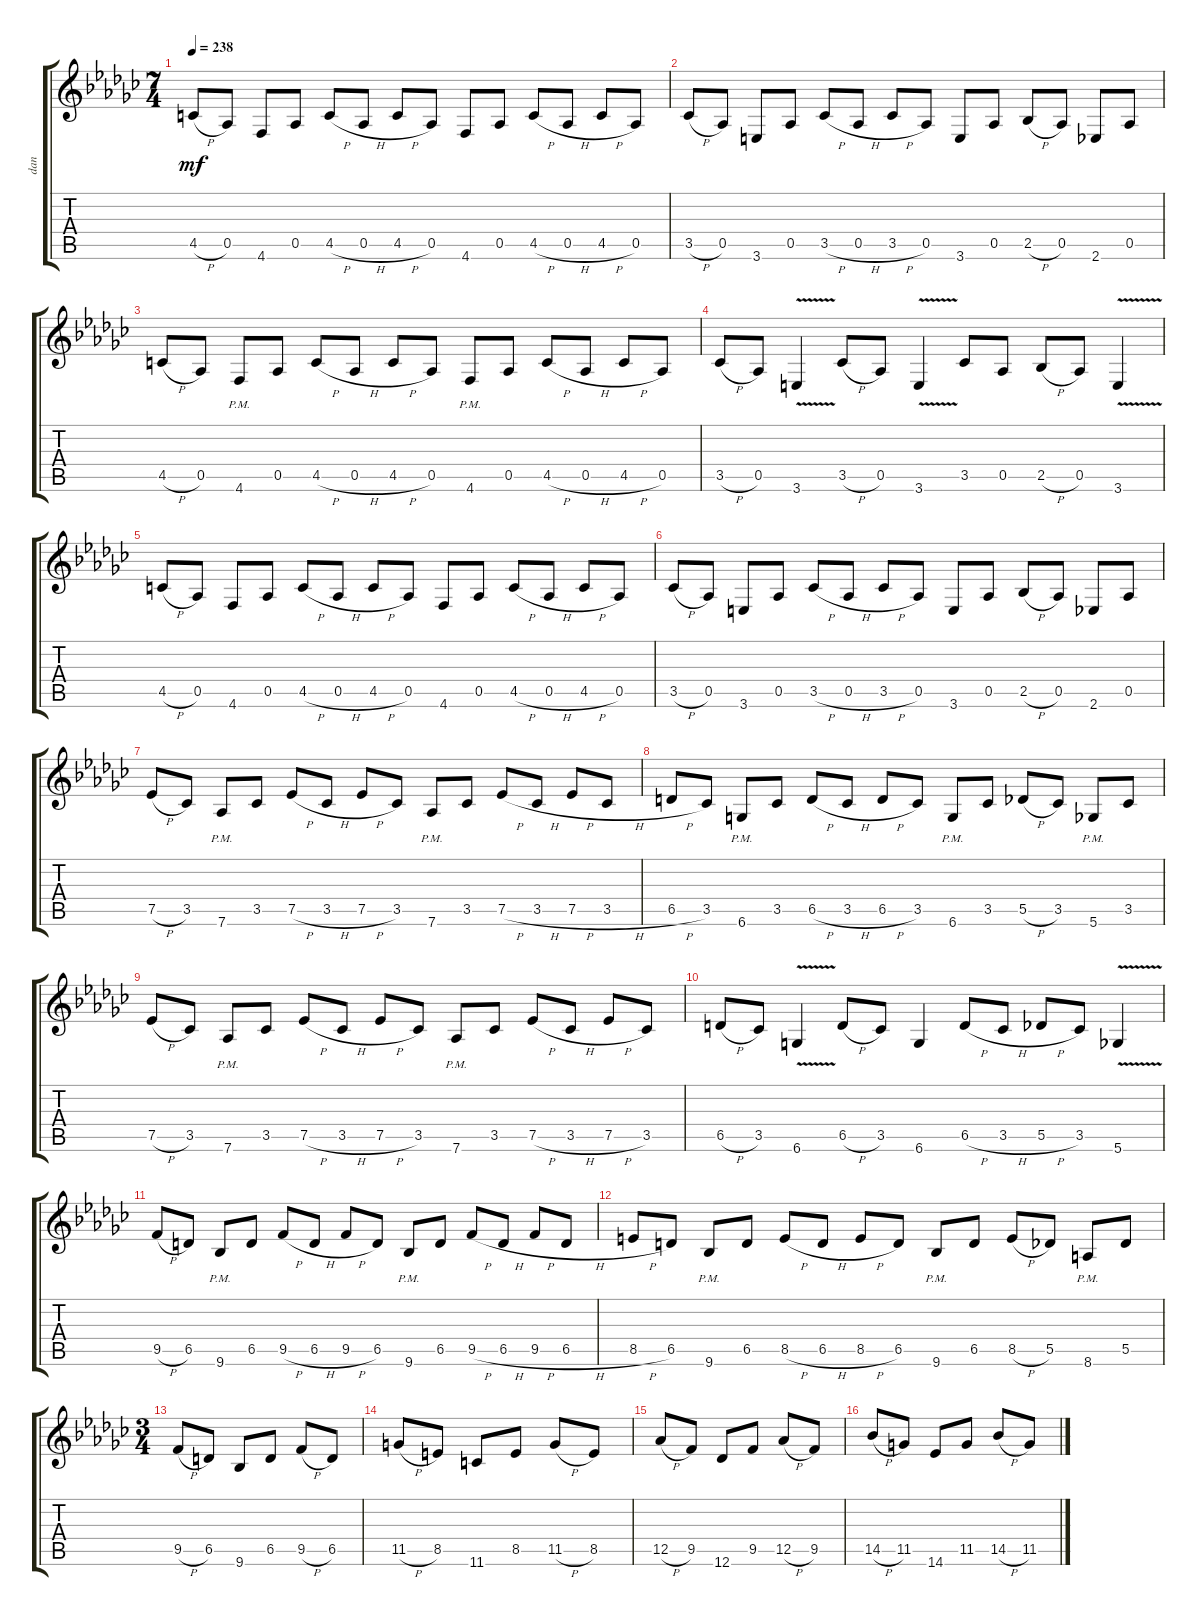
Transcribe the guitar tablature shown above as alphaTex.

\track ("dan" "dan") {instrument distortionguitar}
\staff {score tabs}
\tuning (Eb4 Bb3 Gb3 Db3 Ab2 Db2) {hide}
\ts (7 4)
\tempo 238
\clef g2
\ks gb
4.5{h}.8{dy mf} 0.5.8 4.6.8 0.5.8 4.5{h}.8 0.5{h}.8 4.5{h}.8 0.5.8 4.6.8 0.5.8 4.5{h}.8 0.5{h}.8 4.5{h}.8 0.5.8 |
3.5{h}.8 0.5.8 3.6.8 0.5.8 3.5{h}.8 0.5{h}.8 3.5{h}.8 0.5.8 3.6.8 0.5.8 2.5{h}.8 0.5.8 2.6.8 0.5.8 |
4.5{h}.8 0.5.8 4.6{pm}.8 0.5.8 4.5{h}.8 0.5{h}.8 4.5{h}.8 0.5.8 4.6{pm}.8 0.5.8 4.5{h}.8 0.5{h}.8 4.5{h}.8 0.5.8 |
3.5{h}.8 0.5.8 3.6{v}.4 3.5{h}.8 0.5.8 3.6{v}.4 3.5.8 0.5.8 2.5{h}.8 0.5.8 3.6{v}.4 |
4.5{h}.8 0.5.8 4.6.8 0.5.8 4.5{h}.8 0.5{h}.8 4.5{h}.8 0.5.8 4.6.8 0.5.8 4.5{h}.8 0.5{h}.8 4.5{h}.8 0.5.8 |
3.5{h}.8 0.5.8 3.6.8 0.5.8 3.5{h}.8 0.5{h}.8 3.5{h}.8 0.5.8 3.6.8 0.5.8 2.5{h}.8 0.5.8 2.6.8 0.5.8 |
7.5{h}.8 3.5.8 7.6{pm}.8 3.5.8 7.5{h}.8 3.5{h}.8 7.5{h}.8 3.5.8 7.6{pm}.8 3.5.8 7.5{h}.8 3.5{h}.8 7.5{h}.8 3.5{h}.8 |
6.5{h}.8 3.5.8 6.6{pm}.8 3.5.8 6.5{h}.8 3.5{h}.8 6.5{h}.8 3.5.8 6.6{pm}.8 3.5.8 5.5{h}.8 3.5.8 5.6{pm}.8 3.5.8 |
7.5{h}.8 3.5.8 7.6{pm}.8 3.5.8 7.5{h}.8 3.5{h}.8 7.5{h}.8 3.5.8 7.6{pm}.8 3.5.8 7.5{h}.8 3.5{h}.8 7.5{h}.8 3.5.8 |
6.5{h}.8 3.5.8 6.6{v}.4 6.5{h}.8 3.5.8 6.6.4 6.5{h}.8 3.5{h}.8 5.5{h}.8 3.5.8 5.6{v}.4 |
9.5{h}.8 6.5.8 9.6{pm}.8 6.5.8 9.5{h}.8 6.5{h}.8 9.5{h}.8 6.5.8 9.6{pm}.8 6.5.8 9.5{h}.8 6.5{h}.8 9.5{h}.8 6.5{h}.8 |
8.5{h}.8 6.5.8 9.6{pm}.8 6.5.8 8.5{h}.8 6.5{h}.8 8.5{h}.8 6.5.8 9.6{pm}.8 6.5.8 8.5{h}.8 5.5.8 8.6{pm}.8 5.5.8 |
\ts (3 4)
9.5{h}.8 6.5.8 9.6.8 6.5.8 9.5{h}.8 6.5.8 |
11.5{h}.8 8.5.8 11.6.8 8.5.8 11.5{h}.8 8.5.8 |
12.5{h}.8 9.5.8 12.6.8 9.5.8 12.5{h}.8 9.5.8 |
14.5{h}.8 11.5.8 14.6.8 11.5.8 14.5{h}.8 11.5.8
